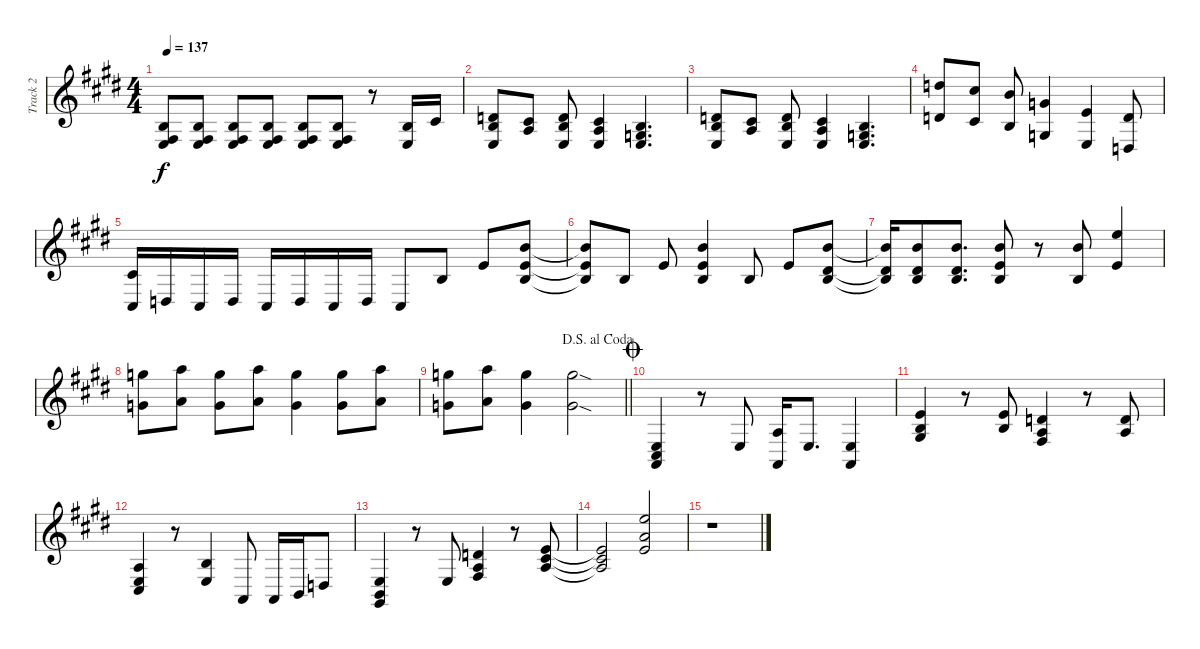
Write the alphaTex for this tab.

\track ("Track 2" "Track 2") {instrument electricgrandpiano}
\staff {score}
\tuning (E4 B3 G3 D3 A2 E2) {hide}
\ts (4 4)
\tempo 137
\clef g2
\ks e
(0.2{t} 2.4{t} 9.5{t}).8{dy f} (0.2 2.4 9.5).8 (0.2 2.4 9.5).8 (0.2 2.4 9.5).8 (0.2 2.4 9.5).8 (0.2 2.4 9.5).8 r.8 (0.2 2.4).16 2.2.16 |
(0.2 7.3 2.4).8 (2.2 2.3).8 (3.2 4.3 2.4).8 (2.2 2.3 2.4).4 (0.2 0.3 2.4).4{d} |
(0.2 7.3 2.4).8 (2.2 2.3).8 (3.2 4.3 2.4).8 (2.2 2.3 2.4).4 (0.2 0.3 2.4).4{d} |
(10.1 3.2).8 (9.1 2.2).8 (7.1 0.2).8 (3.1 0.3).4 (0.1 2.4).4 (3.2 0.4).8 |
(2.2 4.5).16 0.4.16 4.5.16 0.4.16 4.5.16 0.4.16 4.5.16 0.4.16 4.5.8 0.2.8 0.1.8 (7.1 5.2 4.3).8 |
(7.1{t} 5.2{t} 4.3{t}).8 0.2.8 0.1.8 (0.1 0.2 16.3).4 0.2.8 0.1.8 (7.1 4.2 4.3).8 |
(7.1{t} 4.2{t} 4.3{t}).16 (7.1 0.2 8.3).8 (7.1 0.2 8.3).8{d} (7.1 0.2 9.3).8 r.8 (7.1 0.2).8 (0.1 17.2).4 |
(3.1 20.2).8 (17.1 10.2).8 (15.1 8.2).8 (17.1 10.2).8 (15.1 8.2).4 (3.1 20.2).8 (5.1 22.2).8 |
\jump dalsegnoalcoda
\barLineRight lightlight
(3.1 20.2).8 (5.1 22.2).8 (3.1 20.2).4 (15.1{sod} 8.2{sod}).2 |
\jump coda
(2.4 4.5 5.6).4 r.8 2.4.8 (2.3 0.5).16 2.4.8{d} (2.4 0.5).4 |
(0.1 0.2 1.3).4 r.8 (0.1 0.2).8 (3.2 2.3 4.4).4 r.8 (3.2 2.3).8 |
(2.3 2.4 4.5).4 r.8 (0.2 2.4).4 0.5.8 0.5.16 2.5.16 0.4.8 |
(2.4 2.5 4.6).4 r.8 2.4.8 (3.2 2.3 4.4).4 r.8 (0.1 2.2 2.3).8 |
(0.1{t} 2.2{t} 2.3{t}).2 (0.1 10.2 21.3).2 |
r.1
